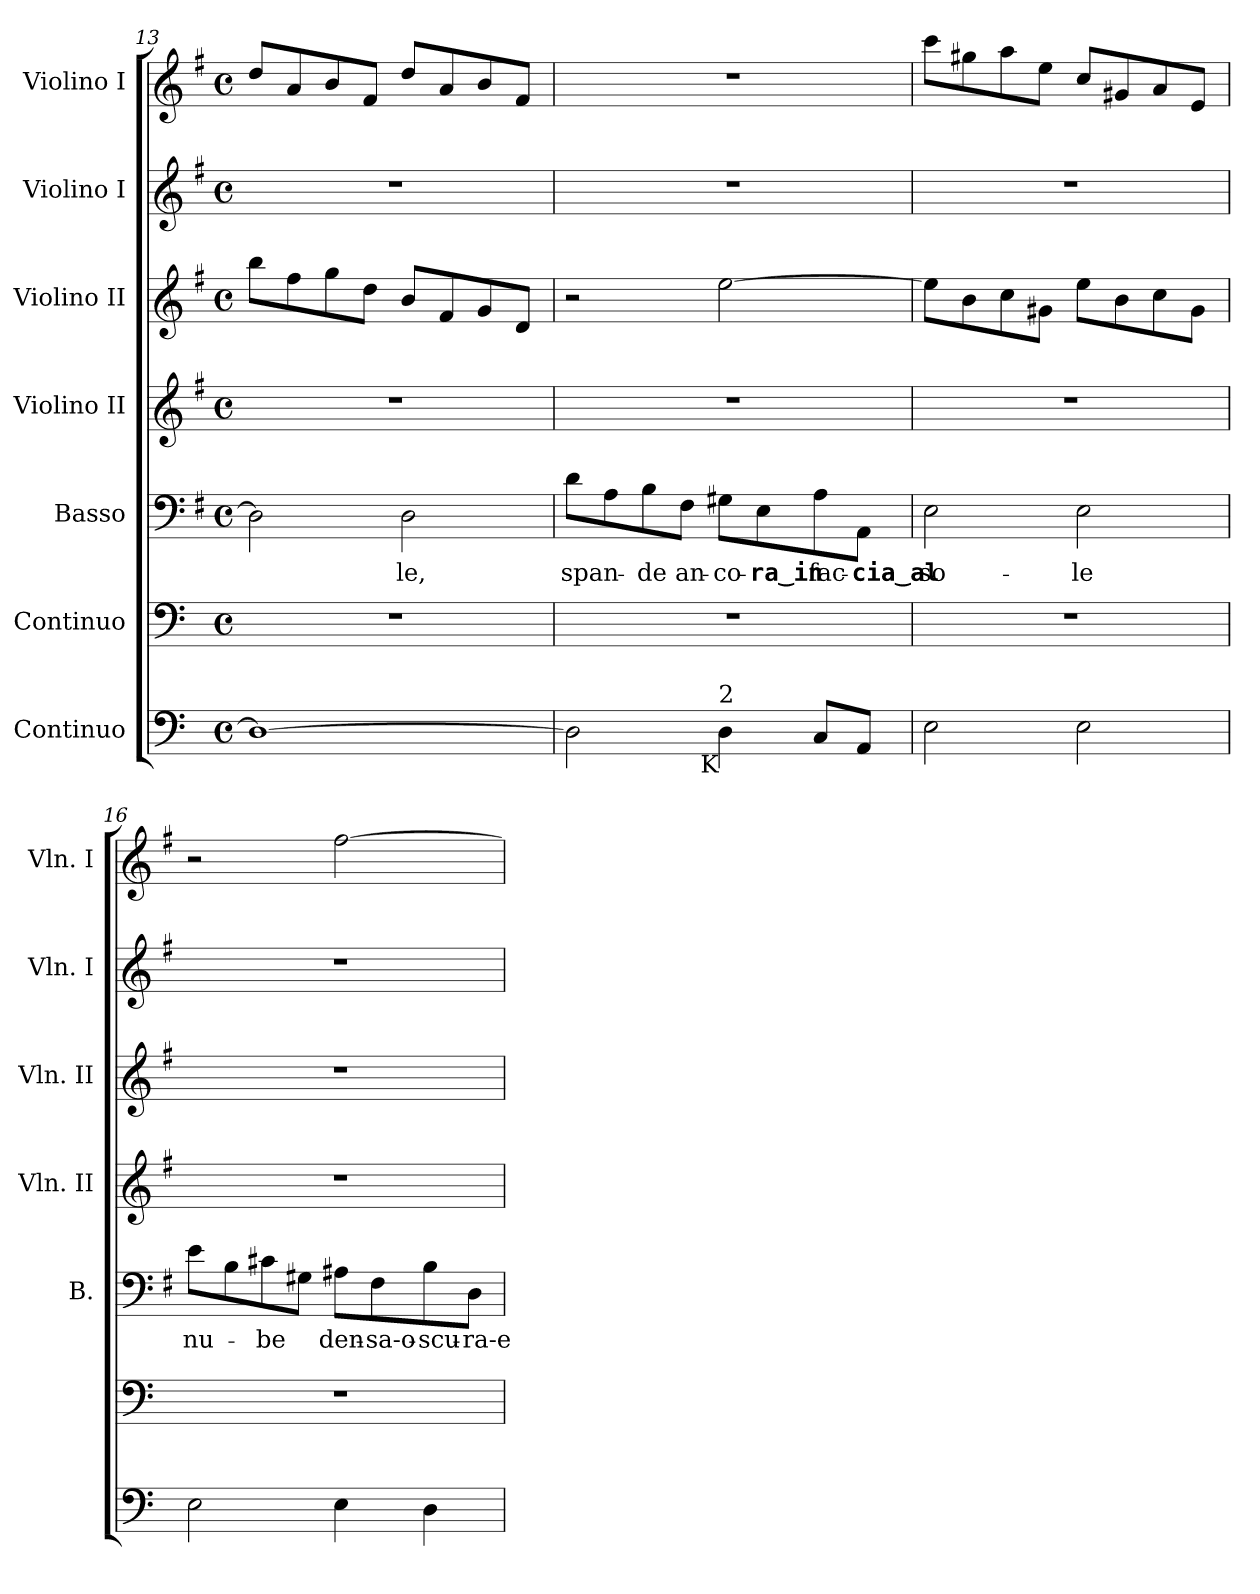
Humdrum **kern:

**kern	**kern	**kern	**text	**kern	**kern	**kern	**kern
*part7	*part6	*part5	*part5	*part4	*part3	*part2	*part1
*staff7	*staff6	*staff5	*staff5	*staff4	*staff3	*staff2	*staff1
*I"Continuo	*I"Continuo	*I"Basso	*	*I"Violino II	*I"Violino II	*I"Violino I	*I"Violino I
*	*	*I'B.	*	*I'Vln. II	*I'Vln. II	*I'Vln. I	*I'Vln. I
*clefF4	*clefF4	*clefF4	*	*clefG2	*clefG2	*clefG2	*clefG2
*k[]	*k[]	*k[f#]	*	*k[f#]	*k[f#]	*k[f#]	*k[f#]
*a:	*a:	*e:	*	*e:	*e:	*e:	*e:
*M4/4	*M4/4	*M4/4	*	*M4/4	*M4/4	*M4/4	*M4/4
*met(c)	*met(c)	*met(c)	*	*met(c)	*met(c)	*met(c)	*met(c)
=13	=13	=13	=13	=13	=13	=13	=13
1Di_	1r	2Di\]	.	1r	8bbi\L	1r	8ddi/L
.	.	.	.	.	8ff#i\	.	8ai/
.	.	.	.	.	8ggi\	.	8bi/
.	.	.	.	.	8ddi\J	.	8f#i/J
!	!	!	!LO:LY:b:color=#000000	!	!	!	!
.	.	2Di\	-le,	.	8bi/L	.	8ddi/L
.	.	.	.	.	8f#i/	.	8ai/
.	.	.	.	.	8gi/	.	8bi/
.	.	.	.	.	8di/J	.	8f#i/J
=14	=14	=14	=14	=14	=14	=14	=14
!	!	!	!LO:LY:b:color=#000000	!	!	!	!
2Di\]	1r	8di\L	span-	1r	2r	1r	1r
.	.	8Ai\	.	.	.	.	.
!	!	!	!LO:LY:b:color=#000000	!	!	!	!
.	.	8Bi\	-de	.	.	.	.
!	!	!	!LO:LY:b:color=#000000	!	!	!	!
.	.	8F#i\J	an-	.	.	.	.
!LO:TX:b:rj:t=K	!	!	!	!	!	!	!
!LO:TX:t=2	!	!	!	!	!	!	!
!	!	!	!LO:LY:b:color=#000000	!	!	!	!
4Di\	.	8G#Xi\L	-co-	.	[2eei\	.	.
!	!	!	!LO:LY:b:color=#000000	!	!	!	!
.	.	8Ei\	-ra_in	.	.	.	.
!	!	!	!LO:LY:b:color=#000000	!	!	!	!
8Ci/L	.	8Ai\	fac-	.	.	.	.
!	!	!	!LO:LY:b:color=#000000	!	!	!	!
8AAi/J	.	8AAi\J	-cia_al	.	.	.	.
=15	=15	=15	=15	=15	=15	=15	=15
!	!	!	!LO:LY:b:color=#000000	!	!	!	!
2Ei\	1r	2Ei\	so-	1r	8eei\L]	1r	8ccci\L
.	.	.	.	.	8bi\	.	8gg#Xi\
.	.	.	.	.	8cci\	.	8aai\
.	.	.	.	.	8g#Xi\J	.	8eei\J
!	!	!	!LO:LY:b:color=#000000	!	!	!	!
2Ei\	.	2Ei\	-le	.	8eei\L	.	8cci/L
.	.	.	.	.	8bi\	.	8g#Xi/
.	.	.	.	.	8cci\	.	8ai/
.	.	.	.	.	8g#i\J	.	8ei/J
=16	=16	=16	=16	=16	=16	=16	=16
!	!	!	!LO:LY:b:color=#000000	!	!	!	!
2Ei\	1r	8ei\L	nu-	1r	1r	1r	2r
.	.	8Bi\	.	.	.	.	.
!	!	!	!LO:LY:b:color=#000000	!	!	!	!
.	.	8c#Xi\	-be	.	.	.	.
.	.	8G#Xi\J	.	.	.	.	.
!	!	!	!LO:LY:b:color=#000000	!	!	!	!
4Ei\	.	8A#Xi\L	den-	.	.	.	[2ff#i\
!	!	!	!LO:LY:b:color=#000000	!	!	!	!
.	.	8F#i\	-sa-o-	.	.	.	.
!	!	!	!LO:LY:b:color=#000000	!	!	!	!
4Di\	.	8Bi\	-scu-	.	.	.	.
!	!	!	!LO:LY:b:color=#000000	!	!	!	!
.	.	8Di\J	-ra-e	.	.	.	.
=	=	=	=	=	=	=	=
*-	*-	*-	*-	*-	*-	*-	*-
